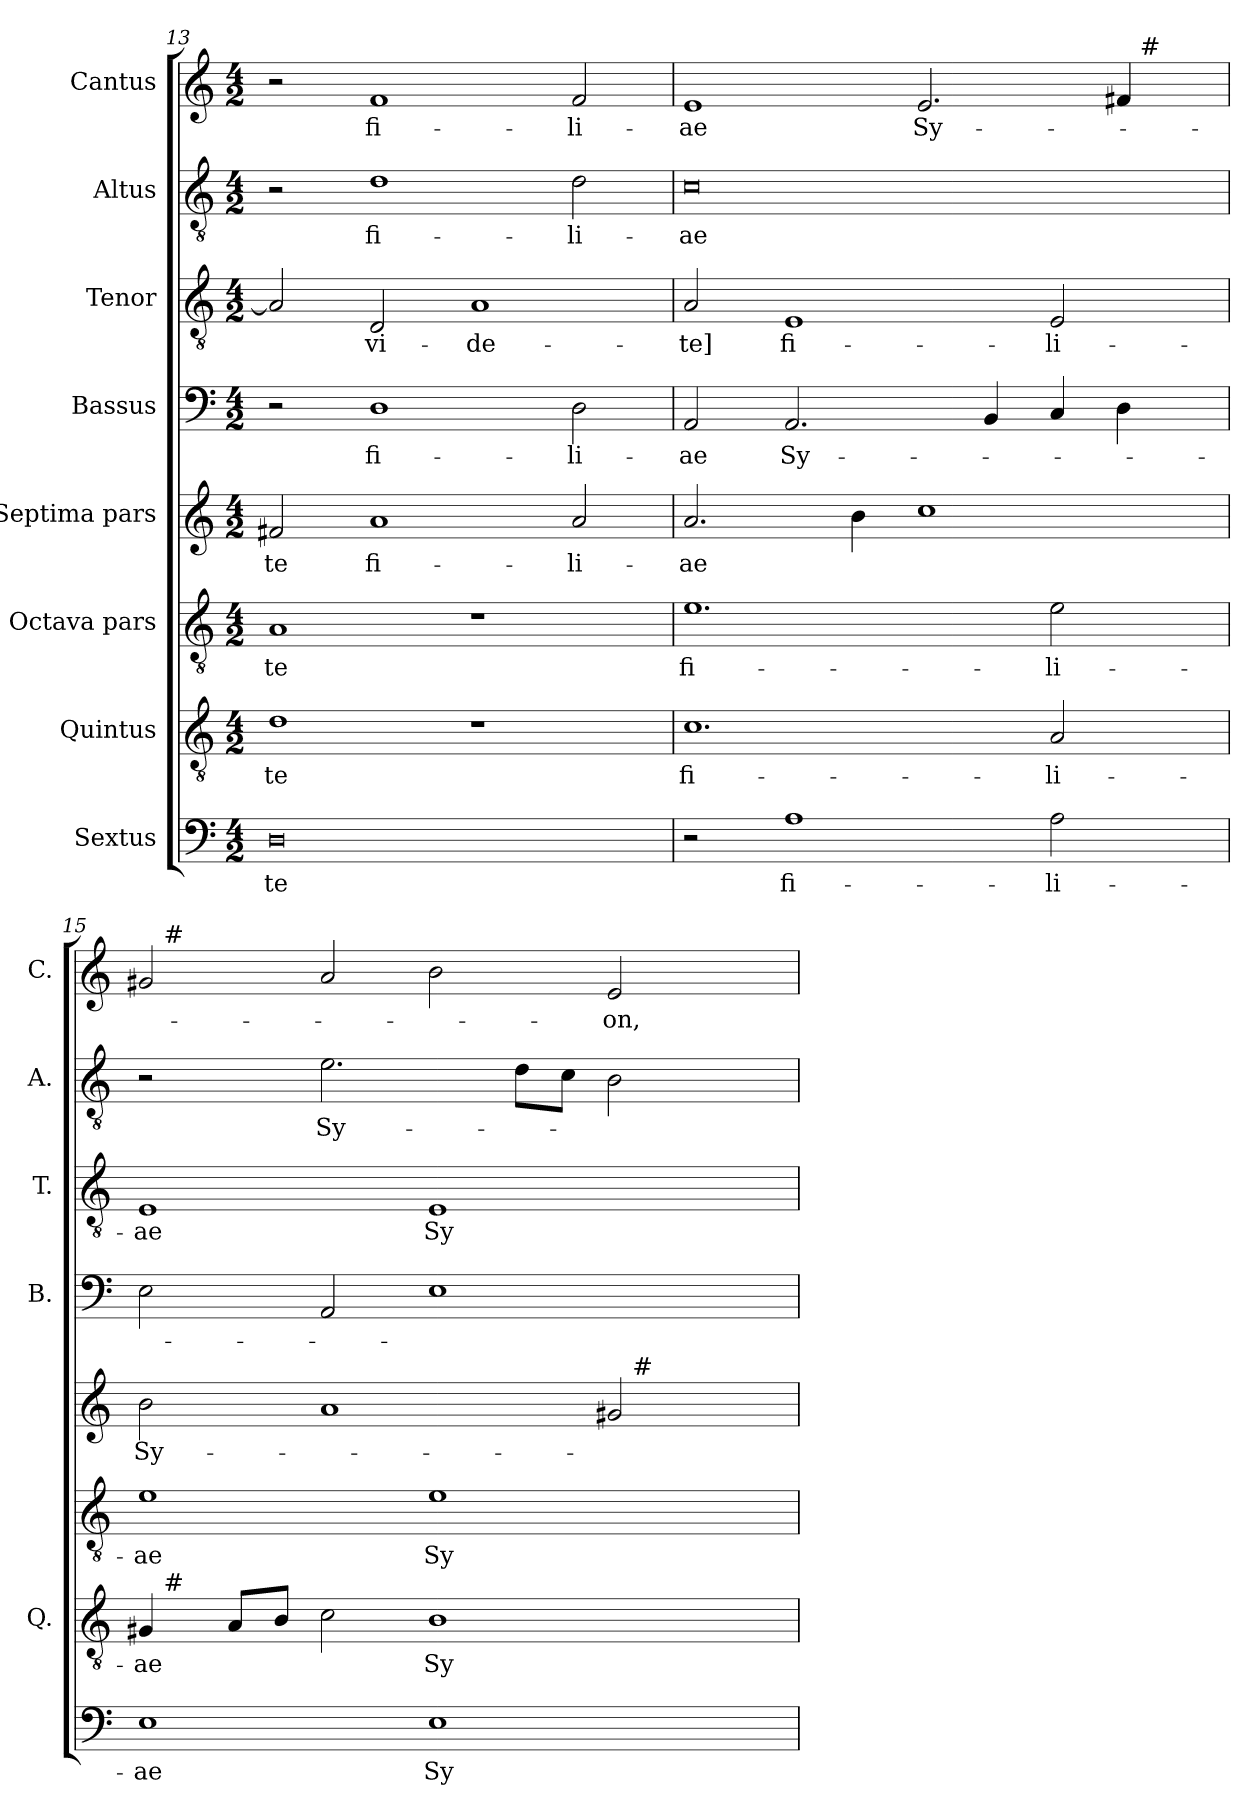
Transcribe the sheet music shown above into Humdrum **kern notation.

**kern	**text	**kern	**text	**kern	**text	**kern	**text	**kern	**text	**kern	**text	**kern	**text	**kern	**text
*part8	*part8	*part7	*part7	*part6	*part6	*part5	*part5	*part4	*part4	*part3	*part3	*part2	*part2	*part1	*part1
*staff8	*staff8	*staff7	*staff7	*staff6	*staff6	*staff5	*staff5	*staff4	*staff4	*staff3	*staff3	*staff2	*staff2	*staff1	*staff1
*I"Sextus	*	*I"Quintus	*	*I"Octava pars	*	*I"Septima pars	*	*I"Bassus	*	*I"Tenor	*	*I"Altus	*	*I"Cantus	*
*	*	*I'Q.	*	*	*	*	*	*I'B.	*	*I'T.	*	*I'A.	*	*I'C.	*
*clefF4	*	*clefGv2	*	*clefGv2	*	*clefG2	*	*clefF4	*	*clefGv2	*	*clefGv2	*	*clefG2	*
*	*	*ITrd7c12	*	*ITrd7c12	*	*	*	*	*	*ITrd7c12	*	*ITrd7c12	*	*	*
*k[]	*	*k[]	*	*k[]	*	*k[]	*	*k[]	*	*k[]	*	*k[]	*	*k[]	*
*C:	*	*C:	*	*C:	*	*C:	*	*C:	*	*C:	*	*C:	*	*C:	*
*M4/2	*	*M4/2	*	*M4/2	*	*M4/2	*	*M4/2	*	*M4/2	*	*M4/2	*	*M4/2	*
=13	=13	=13	=13	=13	=13	=13	=13	=13	=13	=13	=13	=13	=13	=13	=13
!	!LO:LY:b:color=#000000	!	!	!	!	!	!	!	!	!	!	!	!	!	!
!	!	!	!LO:LY:b:color=#000000	!	!	!	!	!	!	!	!	!	!	!	!
!	!	!	!	!	!LO:LY:b:color=#000000	!	!	!	!	!	!	!	!	!	!
!	!	!	!	!	!	!	!LO:LY:b:color=#000000	!	!	!	!	!	!	!	!
0Di	-te	1Di	-te	1AAi	-te	2f#Xi/	-te	2r	.	2AAi/]	.	2r	.	2r	.
!	!	!	!	!	!	!	!LO:LY:b:color=#000000	!	!	!	!	!	!	!	!
!	!	!	!	!	!	!	!	!	!LO:LY:b:color=#000000	!	!	!	!	!	!
!	!	!	!	!	!	!	!	!	!	!	!LO:LY:b:color=#000000	!	!	!	!
!	!	!	!	!	!	!	!	!	!	!	!	!	!LO:LY:b:color=#000000	!	!
!	!	!	!	!	!	!	!	!	!	!	!	!	!	!	!LO:LY:b:color=#000000
.	.	.	.	.	.	1ai	fi-	1Di	fi-	2DDi/	vi-	1Di	fi-	1fi	fi-
!	!	!	!	!	!	!	!	!	!	!	!LO:LY:b:color=#000000	!	!	!	!
.	.	1r	.	1r	.	.	.	.	.	1AAi	-de-	.	.	.	.
!	!	!	!	!	!	!	!LO:LY:b:color=#000000	!	!	!	!	!	!	!	!
!	!	!	!	!	!	!	!	!	!LO:LY:b:color=#000000	!	!	!	!	!	!
!	!	!	!	!	!	!	!	!	!	!	!	!	!LO:LY:b:color=#000000	!	!
!	!	!	!	!	!	!	!	!	!	!	!	!	!	!	!LO:LY:b:color=#000000
.	.	.	.	.	.	2ai/	-li-	2Di\	-li-	.	.	2Di\	-li-	2fi/	-li-
=14	=14	=14	=14	=14	=14	=14	=14	=14	=14	=14	=14	=14	=14	=14	=14
!	!	!	!LO:LY:b:color=#000000	!	!	!	!	!	!	!	!	!	!	!	!
!	!	!	!	!	!LO:LY:b:color=#000000	!	!	!	!	!	!	!	!	!	!
!	!	!	!	!	!	!	!LO:LY:b:color=#000000	!	!	!	!	!	!	!	!
!	!	!	!	!	!	!	!	!	!LO:LY:b:color=#000000	!	!	!	!	!	!
!	!	!	!	!	!	!	!	!	!	!	!LO:LY:b:color=#000000	!	!	!	!
!	!	!	!	!	!	!	!	!	!	!	!	!	!LO:LY:b:color=#000000	!	!
!	!	!	!	!	!	!	!	!	!	!	!	!	!	!	!LO:LY:b:color=#000000
*	*	*	*	*	*	*	*	*	*	*	*	*	*	*^	*
2r	.	1.Ci	fi-	1.Ei	fi-	2.ai/	-ae	2AAi/	-ae	2AAi/	-te]	0Ci	-ae	1ei	1ryy	-ae
!	!LO:LY:b:color=#000000	!	!	!	!	!	!	!	!	!	!	!	!	!	!	!
!	!	!	!	!	!	!	!	!	!LO:LY:b:color=#000000	!	!	!	!	!	!	!
!	!	!	!	!	!	!	!	!	!	!	!LO:LY:b:color=#000000	!	!	!	!	!
1Ai	fi-	.	.	.	.	.	.	2.AAi/	Sy-	1EEi	fi-	.	.	.	.	.
.	.	.	.	.	.	4bi\	.	.	.	.	.	.	.	.	.	.
!	!	!	!	!	!	!	!	!	!	!	!	!	!	!	!	!LO:LY:b:color=#000000
.	.	.	.	.	.	1cci	.	.	.	.	.	.	.	2.ei/	2ryy	Sy-
.	.	.	.	.	.	.	.	4BBi/	.	.	.	.	.	.	.	.
!	!LO:LY:b:color=#000000	!	!	!	!	!	!	!	!	!	!	!	!	!	!	!
!	!	!	!LO:LY:b:color=#000000	!	!	!	!	!	!	!	!	!	!	!	!	!
!	!	!	!	!	!LO:LY:b:color=#000000	!	!	!	!	!	!	!	!	!	!	!
!	!	!	!	!	!	!	!	!	!	!	!LO:LY:b:color=#000000	!	!	!	!	!
2Ai\	-li-	2AAi/	-li-	2Ei\	-li-	.	.	4Ci/	.	2EEi/	-li-	.	.	.	4ryy	.
.	.	.	.	.	.	.	.	4Di\	.	.	.	.	.	4f#i/	32ryy	.
.	.	.	.	.	.	.	.	.	.	.	.	.	.	.	256ryy	.
!	!	!	!	!	!	!	!	!	!	!	!	!	!	!	!LO:TX:a:t=#	!
.	.	.	.	.	.	.	.	.	.	.	.	.	.	.	8ryy	.
.	.	.	.	.	.	.	.	.	.	.	.	.	.	.	16ryy	.
.	.	.	.	.	.	.	.	.	.	.	.	.	.	.	64..ryy	.
=15	=15	=15	=15	=15	=15	=15	=15	=15	=15	=15	=15	=15	=15	=15	=15	=15
!	!LO:LY:b:color=#000000	!	!	!	!	!	!	!	!	!	!	!	!	!	!	!
!	!	!	!LO:LY:b:color=#000000	!	!	!	!	!	!	!	!	!	!	!	!	!
!	!	!	!	!	!LO:LY:b:color=#000000	!	!	!	!	!	!	!	!	!	!	!
!	!	!	!	!	!	!	!LO:LY:b:color=#000000	!	!	!	!	!	!	!	!	!
!	!	!	!	!	!	!	!	!	!	!	!LO:LY:b:color=#000000	!	!	!	!	!
*	*	*^	*	*	*	*^	*	*	*	*	*	*	*	*	*	*
1Ei	-ae	4GG#i/	32ryy	-ae	1Ei	-ae	2bi\	1ryy	Sy-	2Ei\	.	1EEi	-ae	2r	.	2g#i/	32ryy	.
.	.	.	256ryy	.	.	.	.	.	.	.	.	.	.	.	.	.	256ryy	.
!	!	!	!	!	!	!	!	!	!	!	!	!	!	!	!	!	!LO:TX:a:t=#	!
!	!	!	!LO:TX:a:t=#	!	!	!	!	!	!	!	!	!	!	!	!	!	!	!
.	.	.	1ryy	.	.	.	.	.	.	.	.	.	.	.	.	.	1ryy	.
.	.	8AAi/L	.	.	.	.	.	.	.	.	.	.	.	.	.	.	.	.
.	.	8BBi/J	.	.	.	.	.	.	.	.	.	.	.	.	.	.	.	.
!	!	!	!	!	!	!	!	!	!	!	!	!	!	!	!LO:LY:b:color=#000000	!	!	!
.	.	2Ci\	.	.	.	.	1ai	.	.	2AAi/	.	.	.	2.Ei\	Sy-	2ai/	.	.
!	!LO:LY:b:color=#000000	!	!	!	!	!	!	!	!	!	!	!	!	!	!	!	!	!
!	!	!	!	!LO:LY:b:color=#000000	!	!	!	!	!	!	!	!	!	!	!	!	!	!
!	!	!	!	!	!	!LO:LY:b:color=#000000	!	!	!	!	!	!	!	!	!	!	!	!
!	!	!	!	!	!	!	!	!	!	!	!	!	!LO:LY:b:color=#000000	!	!	!	!	!
1Ei	Sy-	1BBi	.	Sy-	1Ei	Sy-	.	2ryy	.	1Ei	.	1EEi	Sy-	.	.	2bi\	.	.
.	.	.	2ryy	.	.	.	.	.	.	.	.	.	.	.	.	.	2ryy	.
.	.	.	.	.	.	.	.	.	.	.	.	.	.	8Di\L	.	.	.	.
.	.	.	.	.	.	.	.	.	.	.	.	.	.	8Ci\J	.	.	.	.
!	!	!	!	!	!	!	!	!	!	!	!	!	!	!	!	!	!	!LO:LY:b:color=#000000
.	.	.	.	.	.	.	2g#i/	32ryy	.	.	.	.	.	2BBi\	.	2ei/	.	-on,
.	.	.	.	.	.	.	.	256ryy	.	.	.	.	.	.	.	.	.	.
!	!	!	!	!	!	!	!	!LO:TX:a:t=#	!	!	!	!	!	!	!	!	!	!
.	.	.	4ryy	.	.	.	.	4ryy	.	.	.	.	.	.	.	.	4ryy	.
.	.	.	8ryy	.	.	.	.	8ryy	.	.	.	.	.	.	.	.	8ryy	.
.	.	.	16ryy	.	.	.	.	16ryy	.	.	.	.	.	.	.	.	16ryy	.
.	.	.	64..ryy	.	.	.	.	64..ryy	.	.	.	.	.	.	.	.	64..ryy	.
*	*	*v	*v	*	*	*	*v	*v	*	*	*	*	*	*	*	*v	*v	*
=	=	=	=	=	=	=	=	=	=	=	=	=	=	=	=
*-	*-	*-	*-	*-	*-	*-	*-	*-	*-	*-	*-	*-	*-	*-	*-
